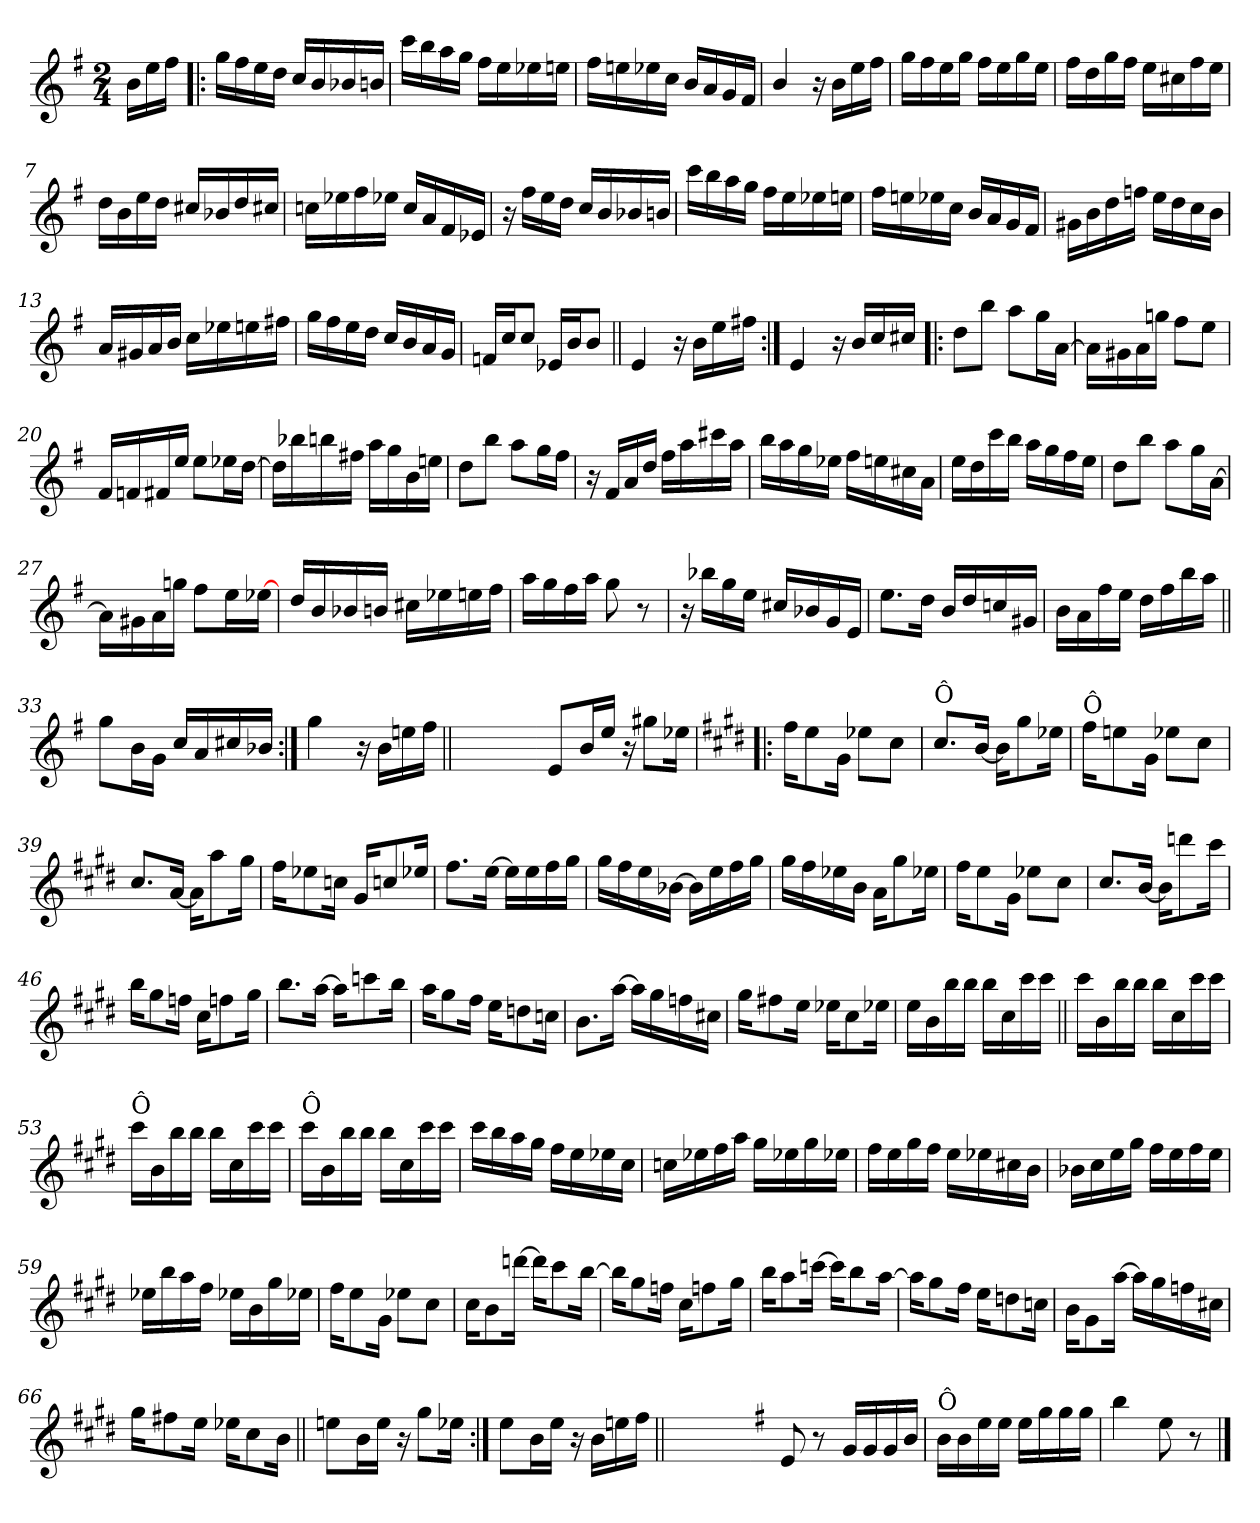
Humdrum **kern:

**kern
*part1
*staff1
*clefG2
*k[f#]
*G:
*M2/4
=
16b\LL
16ee\
16ff#\JJ
=1!|:
16gg\LL
16ff#\
16ee\
16dd\JJ
16cc/LL
16b/
16b-X/
16bn/JJ
=2
16ccc\LL
16bb\
16aa\
16gg\JJ
16ff#\LL
16ee\
16ee-X\
16een\JJ
=3
16ff#\LL
16een\
16ee-X\
16cc\JJ
16b/LL
16a/
16g/
16f#/JJ
=4
4b/
16r
16b\LL
16ee\
16ff#\JJ
!!LO:LB:g=z
=5
16gg\LL
16ff#\
16ee\
16gg\JJ
16ff#\LL
16ee\
16gg\
16ee\JJ
=6
16ff#\LL
16dd\
16gg\
16ff#\JJ
16ee\LL
16cc#X\
16ff#\
16ee\JJ
=7
16dd\LL
16b\
16ee\
16dd\JJ
16cc#X/LL
16b-X/
16dd/
16cc#X/JJ
=8
16ccn\LL
16ee-X\
16ff#\
16ee-X\JJ
16cc/LL
16a/
16f#/
16e-X/JJ
!!LO:LB:g=z
=9
16r
16ff#\LL
16ee\
16dd\JJ
16cc/LL
16b/
16b-X/
16bn/JJ
=10
16ccc\LL
16bb\
16aa\
16gg\JJ
16ff#\LL
16ee\
16ee-X\
16een\JJ
=11
16ff#\LL
16een\
16ee-X\
16cc\JJ
16b/LL
16a/
16g/
16f#/JJ
=12
16g#X\LL
16b\
16dd\
16ffn\JJ
16ee\LL
16dd\
16cc\
16b\JJ
!!LO:LB:g=z
=13
16a/LL
16g#X/
16a/
16b/JJ
16cc\LL
16ee-X\
16een\
16ff#X\JJ
=14
16gg\LL
16ff#\
16ee\
16dd\JJ
16cc/LL
16b/
16a/
16g/JJ
=15
16fn/LL
16cc/J
8cc/J
16e-X/LL
16b/J
8b/J
=16||
4e/
16r
16b\LL
16ee\
16ff#X\JJ
!!LO:LB:g=z
=17:|!
4e/
16r
16b/LL
16cc/
16cc#X/JJ
=18!|:
8dd\L
8bb\J
8aa\L
16gg\L
[16a\JJ
=19
16a\LL]
16g#X\
16a\
16ggn\JJ
8ff#\L
8ee\J
=20
16f#/LL
16fn/
16f#X/
16ee/JJ
8ee\L
16ee-X\L
[16dd\JJ
!!LO:LB:g=z
=21
16dd\LL]
16bb-X\
16bbn\
16ff#X\JJ
16aa\LL
16gg\
16b\
16een\JJ
=22
8dd\L
8bb\J
8aa\L
16gg\L
16ff#\JJ
=23
16r
16f#/LL
16a/
16dd/JJ
16ff#\LL
16aa\
16ccc#X\
16aa\JJ
=24
16bb\LL
16aa\
16gg\
16ee-X\JJ
16ff#\LL
16een\
16cc#X\
16a\JJ
!!LO:LB:g=z
=25
16ee\LL
16dd\
16ccc\
16bb\JJ
16aa\LL
16gg\
16ff#\
16ee\JJ
=26
8dd\L
8bb\J
8aa\L
16gg\L
[16a\JJ
=27
16a\LL]
16g#X\
16a\
16ggn\JJ
8ff#\L
16ee\L
[16ee-X\JJ
=28
16dd/LL
16b/
16b-X/
16bn/JJ
16cc#X\LL
16ee-X\
16een\
16ff#\JJ
!!LO:LB:g=z
=29
16aa\LL
16gg\
16ff#\
16aa\JJ
8gg\
8r
=30
16r
16bb-X\LL
16gg\
16ee\JJ
16cc#X/LL
16b-X/
16g/
16e/JJ
=31
8.ee\L
16dd\Jk
16b/LL
16dd/
16ccn/
16g#X/JJ
=32
16b\LL
16a\
16ff#\
16ee\JJ
16dd\LL
16ff#\
16bb\
16aa\JJ
!!LO:LB:g=z
=33||
8gg\L
16b\L
16g\JJ
16cc/LL
16a/
16cc#X/
16b-X/JJ
=34:|!
4gg\
16r
16b\LL
16een\
16ff#\JJ
=34X341||
2ryy
!!LO:PB:g=z
=35-
8e/L
16b/L
16ee/JJ
16r
8gg#X\L
16ee-X\Jk
=36!|:
*k[f#c#g#d#]
*E:
16ff#\KL
8ee\
16g#\Jk
8ee-X\L
8cc#\J
=37
!LO:TX:a:t=Ô
8.cc#/L
[16b/Jk
16b\KL]
8gg#\
16ee-X\Jk
=38
!LO:TX:a:t=Ô
16ff#\KL
8een\
16g#\Jk
8ee-X\L
8cc#\J
=39
8.cc#/L
[16a/Jk
16a\KL]
8aa\
16gg#\Jk
!!LO:LB:g=z
=40
16ff#\KL
8ee-X\
16ccn\Jk
16g#/KL
8ccn/
16ee-X/Jk
=41
8.ff#\L
[16ee\Jk
16ee\LL]
16ee\
16ff#\
16gg#\JJ
=42
16gg#\LL
16ff#\
16ee\
[16b-X\JJ
16b-\LL]
16ee\
16ff#\
16gg#\JJ
=43
16gg#\LL
16ff#\
16ee-X\
16b\JJ
16a\KL
8gg#\
16ee-X\Jk
=44
16ff#\KL
8ee\
16g#\Jk
8ee-X\L
8cc#\J
!!LO:LB:g=z
=45
8.cc#/L
[16b/Jk
16b\KL]
8dddn\
16ccc#\Jk
=46
16bb\KL
8gg#\
16ffn\Jk
16cc#\KL
8ffn\
16gg#\Jk
=47
8.bb\L
[16aa\Jk
16aa\KL]
8cccn\
16bb\Jk
=48
16aa\KL
8gg#\
16ff#\Jk
16ee\KL
8ddn\
16ccn\Jk
!!LO:LB:g=z
=49
8.b\L
[16aa\Jk
16aa\LL]
16gg#\
16ffn\
16cc#X\JJ
=50
16gg#\KL
8ff#X\
16ee\Jk
16ee-X\KL
8cc#\
16ee-X\Jk
=51
16ee\LL
16b\
16bb\
16bb\JJ
16bb\LL
16cc#\
16ccc#\
16ccc#\JJ
=52||
16ccc#\LL
16b\
16bb\
16bb\JJ
16bb\LL
16cc#\
16ccc#\
16ccc#\JJ
!!LO:LB:g=z
=53
!LO:TX:a:t=Ô
16ccc#\LL
16b\
16bb\
16bb\JJ
16bb\LL
16cc#\
16ccc#\
16ccc#\JJ
=54
!LO:TX:a:t=Ô
16ccc#\LL
16b\
16bb\
16bb\JJ
16bb\LL
16cc#\
16ccc#\
16ccc#\JJ
=55
16ccc#\LL
16bb\
16aa\
16gg#\JJ
16ff#\LL
16ee\
16ee-X\
16cc#\JJ
=56
16ccn\LL
16ee-X\
16ff#\
16aa\JJ
16gg#\LL
16ee-X\
16gg#\
16ee-X\JJ
!!LO:LB:g=z
=57
16ff#\LL
16ee\
16gg#\
16ff#\JJ
16ee\LL
16ee-X\
16cc#X\
16b\JJ
=58
16b-X\LL
16cc#\
16ee\
16gg#\JJ
16ff#\LL
16ee\
16ff#\
16ee\JJ
=59
16ee-X\LL
16bb\
16aa\
16ff#\JJ
16ee-X\LL
16b\
16gg#\
16ee-X\JJ
=60
16ff#\KL
8ee\
16g#\Jk
8ee-X\L
8cc#\J
!!LO:LB:g=z
=61
16cc#\KL
8b\
[16dddn\Jk
16dddn\KL]
8ccc#\
[16bb\Jk
=62
16bb\KL]
8gg#\
16ffn\Jk
16cc#\KL
8ffn\
16gg#\Jk
=63
16bb\KL
8aa\
[16cccn\Jk
16ccc\KL]
8bb\
[16aa\Jk
=64
16aa\KL]
8gg#\
16ff#\Jk
16ee\KL
8ddn\
16ccn\Jk
!!LO:LB:g=z
=65
16b\KL
8g#\
[16aa\Jk
16aa\LL]
16gg#\
16ffn\
16cc#X\JJ
=66
16gg#\KL
8ff#X\
16ee\Jk
16ee-X\KL
8cc#\
16b\Jk
=67||
8een\L
16b\L
16ee\JJ
16r
8gg#\L
16ee-X\Jk
=68:|!
8ee\L
16b\L
16ee\JJ
16r
16b\LL
16een\
16ff#\JJ
=68X682||
2ryy
!!LO:LB:g=z
=69-
*k[f#]
*G:
8e/
8r
16g/LL
16g/
16g/
16b/JJ
=70
!LO:TX:a:t=Ô
16b\LL
16b\
16ee\
16ee\JJ
16ee\LL
16gg\
16gg\
16gg\JJ
=71
4bb\
8ee\
8r
==
*-
